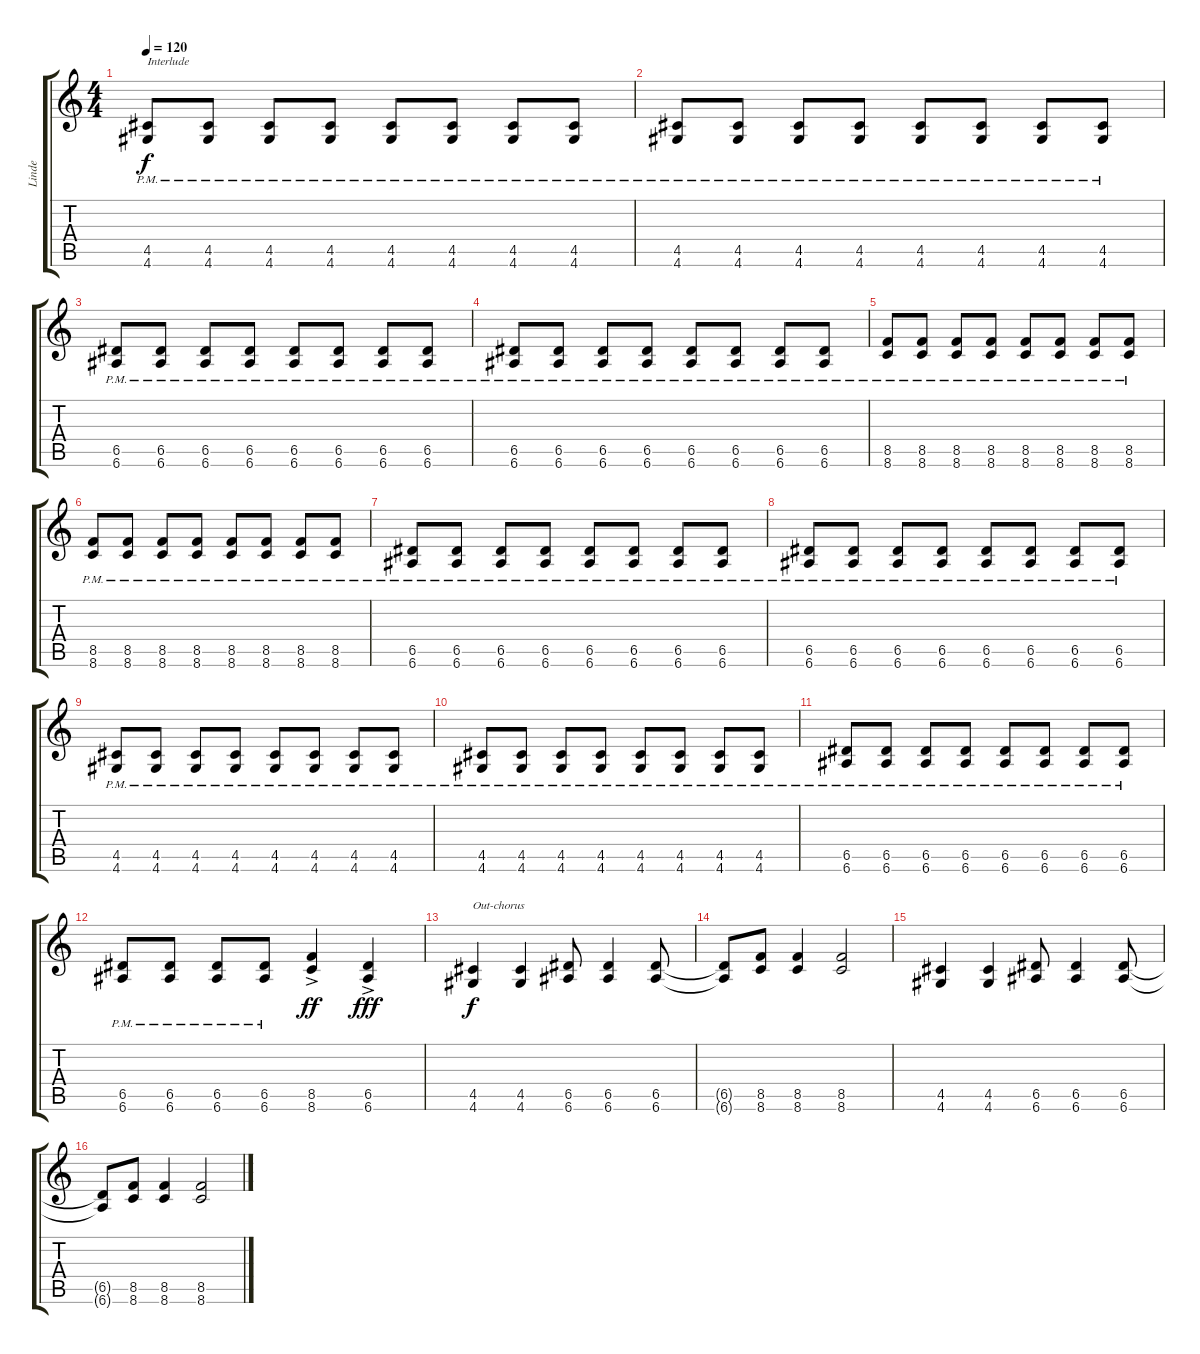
\track ("Linde" "Linde") {instrument overdrivenguitar}
\staff {score tabs}
\tuning (E4 B3 G3 D3 A2 E2) {hide}
\ts (4 4)
\tempo 120
\clef g2
\ks c
(4.5 4.6{pm}).8{txt "Interlude " dy f} (4.5 4.6{pm}).8 (4.5 4.6{pm}).8 (4.5 4.6{pm}).8 (4.5 4.6{pm}).8 (4.5 4.6{pm}).8 (4.5 4.6{pm}).8 (4.5 4.6{pm}).8 |
(4.5 4.6{pm}).8 (4.5 4.6{pm}).8 (4.5 4.6{pm}).8 (4.5 4.6{pm}).8 (4.5 4.6{pm}).8 (4.5 4.6{pm}).8 (4.5 4.6{pm}).8 (4.5 4.6{pm}).8 |
(6.5 6.6{pm}).8 (6.5 6.6{pm}).8 (6.5 6.6{pm}).8 (6.5 6.6{pm}).8 (6.5 6.6{pm}).8 (6.5 6.6{pm}).8 (6.5 6.6{pm}).8 (6.5 6.6{pm}).8 |
(6.5 6.6{pm}).8 (6.5 6.6{pm}).8 (6.5 6.6{pm}).8 (6.5 6.6{pm}).8 (6.5 6.6{pm}).8 (6.5 6.6{pm}).8 (6.5 6.6{pm}).8 (6.5 6.6{pm}).8 |
(8.5{pm} 8.6).8 (8.5{pm} 8.6).8 (8.5{pm} 8.6).8 (8.5{pm} 8.6).8 (8.5{pm} 8.6).8 (8.5{pm} 8.6).8 (8.5{pm} 8.6).8 (8.5{pm} 8.6).8 |
(8.5{pm} 8.6).8 (8.5{pm} 8.6).8 (8.5{pm} 8.6).8 (8.5{pm} 8.6).8 (8.5{pm} 8.6).8 (8.5{pm} 8.6).8 (8.5{pm} 8.6).8 (8.5{pm} 8.6).8 |
(6.5 6.6{pm}).8 (6.5 6.6{pm}).8 (6.5 6.6{pm}).8 (6.5 6.6{pm}).8 (6.5 6.6{pm}).8 (6.5 6.6{pm}).8 (6.5 6.6{pm}).8 (6.5 6.6{pm}).8 |
(6.5 6.6{pm}).8 (6.5 6.6{pm}).8 (6.5 6.6{pm}).8 (6.5 6.6{pm}).8 (6.5 6.6{pm}).8 (6.5 6.6{pm}).8 (6.5 6.6{pm}).8 (6.5 6.6{pm}).8 |
(4.5 4.6{pm}).8 (4.5 4.6{pm}).8 (4.5 4.6{pm}).8 (4.5 4.6{pm}).8 (4.5 4.6{pm}).8 (4.5 4.6{pm}).8 (4.5 4.6{pm}).8 (4.5 4.6{pm}).8 |
(4.5 4.6{pm}).8 (4.5 4.6{pm}).8 (4.5 4.6{pm}).8 (4.5 4.6{pm}).8 (4.5 4.6{pm}).8 (4.5 4.6{pm}).8 (4.5 4.6{pm}).8 (4.5 4.6{pm}).8 |
(6.5 6.6{pm}).8 (6.5 6.6{pm}).8 (6.5 6.6{pm}).8 (6.5 6.6{pm}).8 (6.5 6.6{pm}).8 (6.5 6.6{pm}).8 (6.5 6.6{pm}).8 (6.5 6.6{pm}).8 |
(6.5 6.6{pm}).8 (6.5 6.6{pm}).8 (6.5 6.6{pm}).8 (6.5 6.6{pm}).8 (8.5{ac} 8.6).4{dy ff} (6.5 6.6{ac}).4{dy fff} |
(4.5 4.6).4{txt "Out-chorus" dy f} (4.5 4.6).4 (6.5 6.6).8 (6.5 6.6).4 (6.5 6.6).8 |
(6.5{t} 6.6{t}).8 (8.5 8.6).8 (8.5 8.6).4 (8.5 8.6).2 |
(4.5 4.6).4 (4.5 4.6).4 (6.5 6.6).8 (6.5 6.6).4 (6.5 6.6).8 |
(6.5{t} 6.6{t}).8 (8.5 8.6).8 (8.5 8.6).4 (8.5 8.6).2
